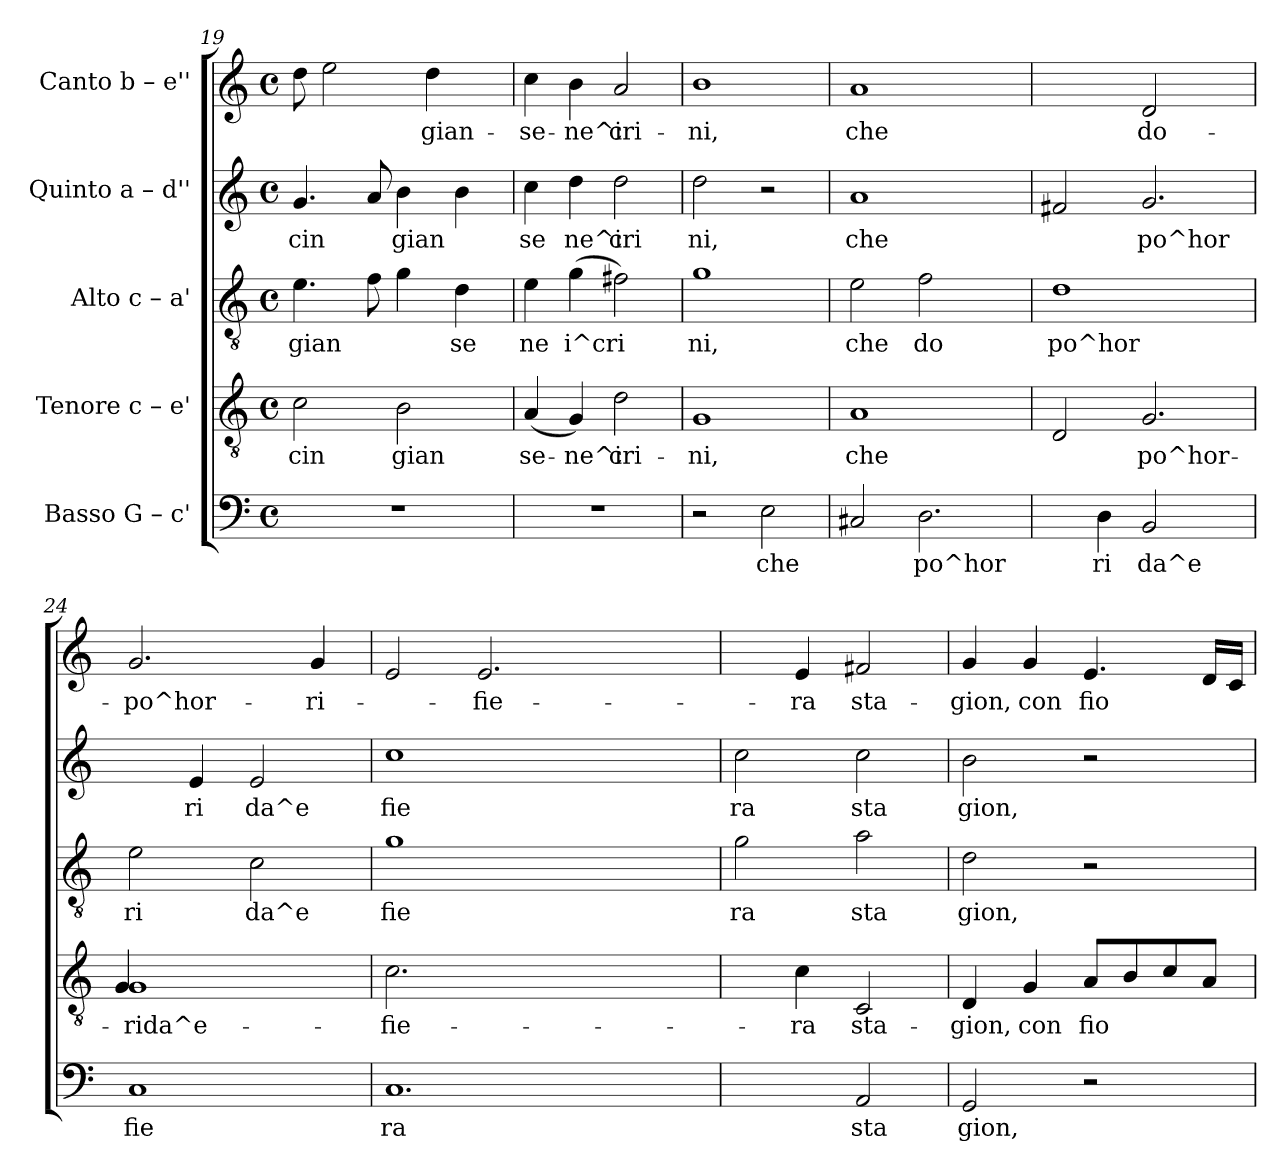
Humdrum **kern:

**kern	**text	**kern	**text	**kern	**text	**kern	**text	**kern	**text
*part5	*part5	*part4	*part4	*part3	*part3	*part2	*part2	*part1	*part1
*staff5	*staff5	*staff4	*staff4	*staff3	*staff3	*staff2	*staff2	*staff1	*staff1
*I"Basso  G – c'	*	*I"Tenore  c – e'	*	*I"Alto  c – a'	*	*I"Quinto  a – d''	*	*I"Canto  b – e''	*
*clefF4	*	*clefGv2	*	*clefGv2	*	*clefG2	*	*clefG2	*
*k[]	*	*k[]	*	*k[]	*	*k[]	*	*k[]	*
*C:	*	*C:	*	*C:	*	*C:	*	*C:	*
*M4/4	*	*M4/4	*	*M4/4	*	*M4/4	*	*M4/4	*
*met(c)	*	*met(c)	*	*met(c)	*	*met(c)	*	*met(c)	*
=19	=19	=19	=19	=19	=19	=19	=19	=19	=19
!	!	!	!LO:LY:b:rj	!	!LO:LY:b:rj	!	!LO:LY:b:rj	!	!LO:LY:b:rj
1r	.	2c\	cin	4.e\	gian	4.g/	cin	8dd\	--
!	!	!	!	!	!	!	!	!	!LO:LY:b:rj
.	.	.	.	.	.	.	.	2ee\	--
!	!	!	!	!	!LO:LY:b:rj	!	!LO:LY:b:rj	!	!
.	.	.	.	8f\	.	8a/	.	.	.
!	!	!	!LO:LY:b:rj	!	!LO:LY:b:rj	!	!LO:LY:b:rj	!	!
.	.	2B\	gian	4g\	.	4b\	gian	.	.
!	!	!	!	!	!	!	!	!	!LO:LY:b:rj
.	.	.	.	.	.	.	.	4dd\	-gian-
!	!	!	!	!	!LO:LY:b:rj	!	!LO:LY:b:rj	!	!
.	.	.	.	4d\	se	4b\	.	.	.
.	.	.	.	.	.	.	.	8ryy	.
!!LO:LB:g=z
=20	=20	=20	=20	=20	=20	=20	=20	=20	=20
!	!	!	!LO:LY:b:rj	!	!LO:LY:b:rj	!	!LO:LY:b:rj	!	!LO:LY:b:rj
1r	.	(>4A/	se-	4e\	ne	4cc\	se	4cc\	-se-
!	!	!	!LO:LY:b:rj	!	!LO:LY:b:rj	!	!LO:LY:b:rj	!	!LO:LY:b:rj
.	.	4G/)	-ne^i	(>4g\	i^cri	4dd\	ne^i	4b\	-ne^i
!	!	!	!LO:LY:b:rj	!	!LO:LY:b:rj	!	!LO:LY:b:rj	!	!LO:LY:b:rj
.	.	2d\	cri-	2f#X\)	.	2dd\	cri	2a/	cri-
=21	=21	=21	=21	=21	=21	=21	=21	=21	=21
!	!	!	!LO:LY:b:rj	!	!LO:LY:b:rj	!	!LO:LY:b:rj	!	!LO:LY:b:rj
2r	.	1G	-ni,	1g	ni,	2dd\	ni,	1b	-ni,
!	!LO:LY:b:rj	!	!	!	!	!	!	!	!
2E\	che	.	.	.	.	2r	.	.	.
=22	=22	=22	=22	=22	=22	=22	=22	=22	=22
!	!	!	!LO:LY:b:rj	!	!LO:LY:b:rj	!	!LO:LY:b:rj	!	!LO:LY:b:rj
2C#X/	.	1A	che	2e\	che	1a	che	1a	che
!	!LO:LY:b:rj	!	!	!	!LO:LY:b:rj	!	!	!	!
2.D\	po^hor	.	.	2f\	do	.	.	.	.
.	.	4ryy	.	4ryy	.	4ryy	.	4ryy	.
=23	=23	=23	=23	=23	=23	=23	=23	=23	=23
!	!	!	!	!	!LO:LY:b:rj	!	!	!	!
4ryy	.	2D/	.	1d	po^hor	2f#X/	.	2ryy	.
!	!LO:LY:b:rj	!	!	!	!	!	!	!	!
4D\	ri	.	.	.	.	.	.	.	.
!	!LO:LY:b:rj	!	!LO:LY:b:rj	!	!	!	!LO:LY:b:rj	!	!LO:LY:b:rj
2BB/	da^e	2.G/	po^hor-	.	.	2.g/	po^hor	2d/	do-
4ryy	.	.	.	4ryy	.	.	.	4ryy	.
=24	=24	=24	=24	=24	=24	=24	=24	=24	=24
!	!LO:LY:b:rj	!	!LO:LY:b:rj	!	!LO:LY:b:rj	!	!	!	!LO:LY:b:rj
*	*	*^	*	*	*	*	*	*	*
1C	fie	1G	4G/	-rida^e-	2e\	ri	4ryy	.	2.g/	-po^hor-
!	!	!	!	!	!	!	!	!LO:LY:b:rj	!	!
.	.	.	2.ryy	.	.	.	4e/	ri	.	.
!	!	!	!	!	!	!LO:LY:b:rj	!	!LO:LY:b:rj	!	!
.	.	.	.	.	2c\	da^e	2e/	da^e	.	.
!	!	!	!	!	!	!	!	!	!	!LO:LY:b:rj
.	.	.	.	.	.	.	.	.	4g/	-ri-
*	*	*v	*v	*	*	*	*	*	*	*
=25	=25	=25	=25	=25	=25	=25	=25	=25	=25
!	!LO:LY:b:rj	!	!LO:LY:b:rj	!	!LO:LY:b:rj	!	!LO:LY:b:rj	!	!
1.C	ra	2.c\	-fie-	1g	fie	1cc	fie	2e/	.
!	!	!	!	!	!	!	!	!	!LO:LY:b:rj
.	.	.	.	.	.	.	.	2.e/	-fie-
.	.	2.ryy	.	.	.	.	.	.	.
.	.	.	.	2ryy	.	2ryy	.	.	.
.	.	.	.	.	.	.	.	4ryy	.
=26	=26	=26	=26	=26	=26	=26	=26	=26	=26
!	!	!	!	!	!LO:LY:b:rj	!	!LO:LY:b:rj	!	!
2ryy	.	4ryy	.	2g\	ra	2cc\	ra	4ryy	.
!	!	!	!LO:LY:b:rj	!	!	!	!	!	!LO:LY:b:rj
.	.	4c\	-ra	.	.	.	.	4e/	-ra
!	!LO:LY:b:rj	!	!LO:LY:b:rj	!	!LO:LY:b:rj	!	!LO:LY:b:rj	!	!LO:LY:b:rj
2AA/	sta	2C/	sta-	2a\	sta	2cc\	sta	2f#X/	sta-
=27	=27	=27	=27	=27	=27	=27	=27	=27	=27
!	!LO:LY:b:rj	!	!LO:LY:b:rj	!	!LO:LY:b:rj	!	!LO:LY:b:rj	!	!LO:LY:b:rj
2GG/	gion,	4D/	-gion,	2d\	gion,	2b\	gion,	4g/	-gion,
!	!	!	!LO:LY:b:rj	!	!	!	!	!	!LO:LY:b:rj
.	.	4G/	con	.	.	.	.	4g/	con
!	!	!	!LO:LY:b:rj	!	!	!	!	!	!LO:LY:b:rj
2r	.	8A/L	fio-	2r	.	2r	.	4.e/	fio-
!	!	!	!LO:LY:b:rj	!	!	!	!	!	!
.	.	8B/	--	.	.	.	.	.	.
!	!	!	!LO:LY:b:rj	!	!	!	!	!	!
.	.	8c/	--	.	.	.	.	.	.
!	!	!	!LO:LY:b:rj	!	!	!	!	!	!LO:LY:b:rj
.	.	8A/J	--	.	.	.	.	16d/L	--
!	!	!	!	!	!	!	!	!	!LO:LY:b:rj
.	.	.	.	.	.	.	.	16c/J	--
=	=	=	=	=	=	=	=	=	=
*-	*-	*-	*-	*-	*-	*-	*-	*-	*-
